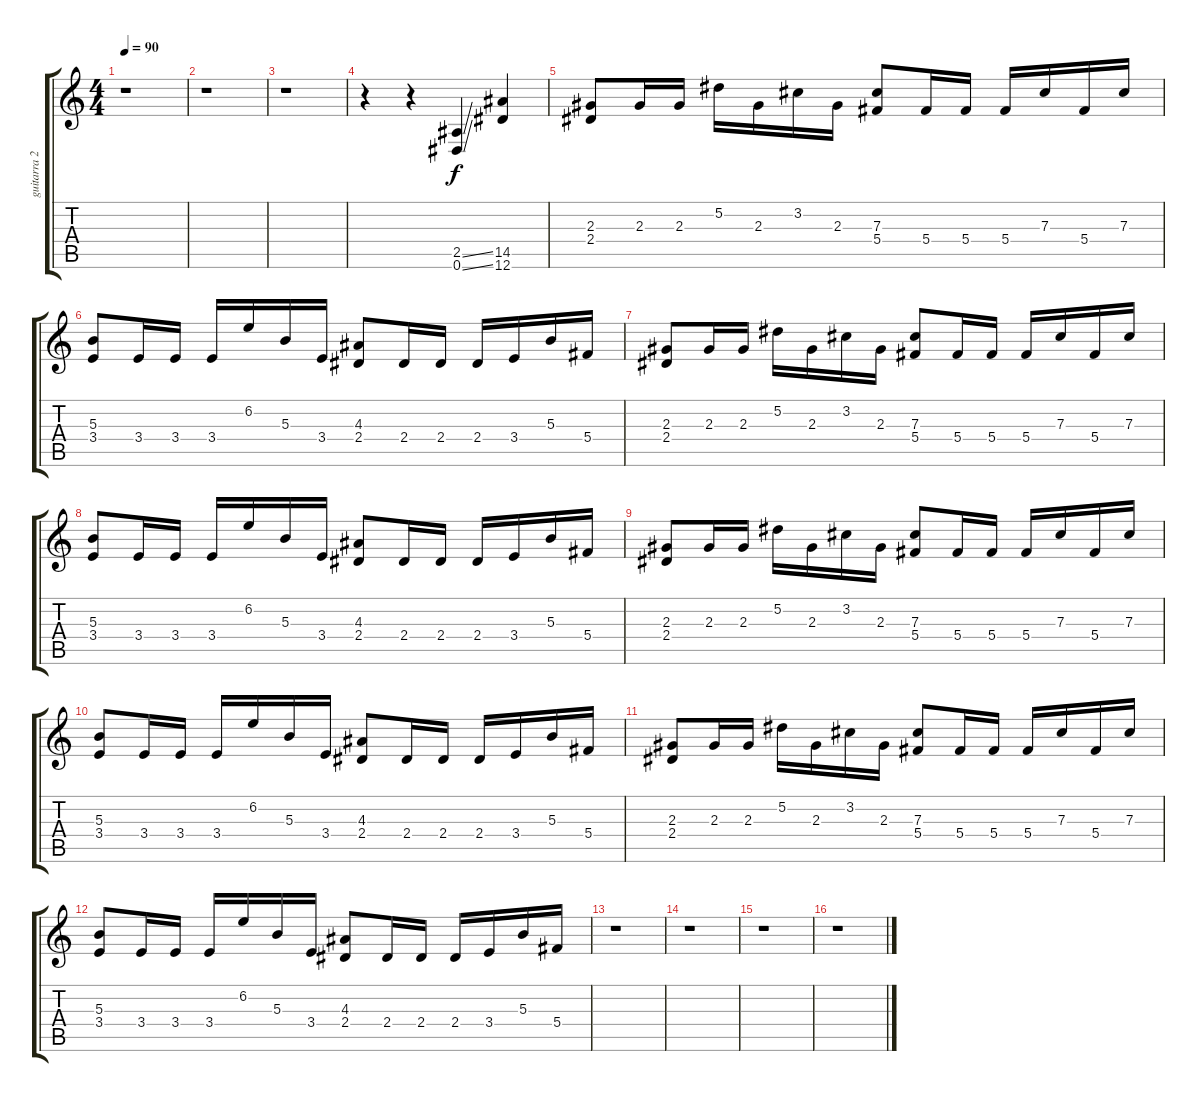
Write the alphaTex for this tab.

\track ("guitarra 2" "guitarra 2") {instrument distortionguitar}
\staff {score tabs}
\tuning (Eb4 Bb3 Gb3 Db3 Ab2 Eb2) {hide}
\ts (4 4)
\tempo 90
\clef g2
\ks c
r.1{dy f instrument distortionguitar} |
r.1 |
r.1 |
r.4 r.4 (2.5{ss} 0.6{ss}).4 (14.5 12.6).4 |
(2.3 2.4).8 2.3.16 2.3.16 5.2.16 2.3.16 3.2.16 2.3.16 (7.3 5.4).8 5.4.16 5.4.16 5.4.16 7.3.16 5.4.16 7.3.16 |
(5.3 3.4).8 3.4.16 3.4.16 3.4.16 6.2.16 5.3.16 3.4.16 (4.3 2.4).8 2.4.16 2.4.16 2.4.16 3.4.16 5.3.16 5.4.16 |
(2.3 2.4).8 2.3.16 2.3.16 5.2.16 2.3.16 3.2.16 2.3.16 (7.3 5.4).8 5.4.16 5.4.16 5.4.16 7.3.16 5.4.16 7.3.16 |
(5.3 3.4).8 3.4.16 3.4.16 3.4.16 6.2.16 5.3.16 3.4.16 (4.3 2.4).8 2.4.16 2.4.16 2.4.16 3.4.16 5.3.16 5.4.16 |
(2.3 2.4).8 2.3.16 2.3.16 5.2.16 2.3.16 3.2.16 2.3.16 (7.3 5.4).8 5.4.16 5.4.16 5.4.16 7.3.16 5.4.16 7.3.16 |
(5.3 3.4).8 3.4.16 3.4.16 3.4.16 6.2.16 5.3.16 3.4.16 (4.3 2.4).8 2.4.16 2.4.16 2.4.16 3.4.16 5.3.16 5.4.16 |
(2.3 2.4).8 2.3.16 2.3.16 5.2.16 2.3.16 3.2.16 2.3.16 (7.3 5.4).8 5.4.16 5.4.16 5.4.16 7.3.16 5.4.16 7.3.16 |
(5.3 3.4).8 3.4.16 3.4.16 3.4.16 6.2.16 5.3.16 3.4.16 (4.3 2.4).8 2.4.16 2.4.16 2.4.16 3.4.16 5.3.16 5.4.16 |
r.1 |
r.1 |
r.1 |
r.1
